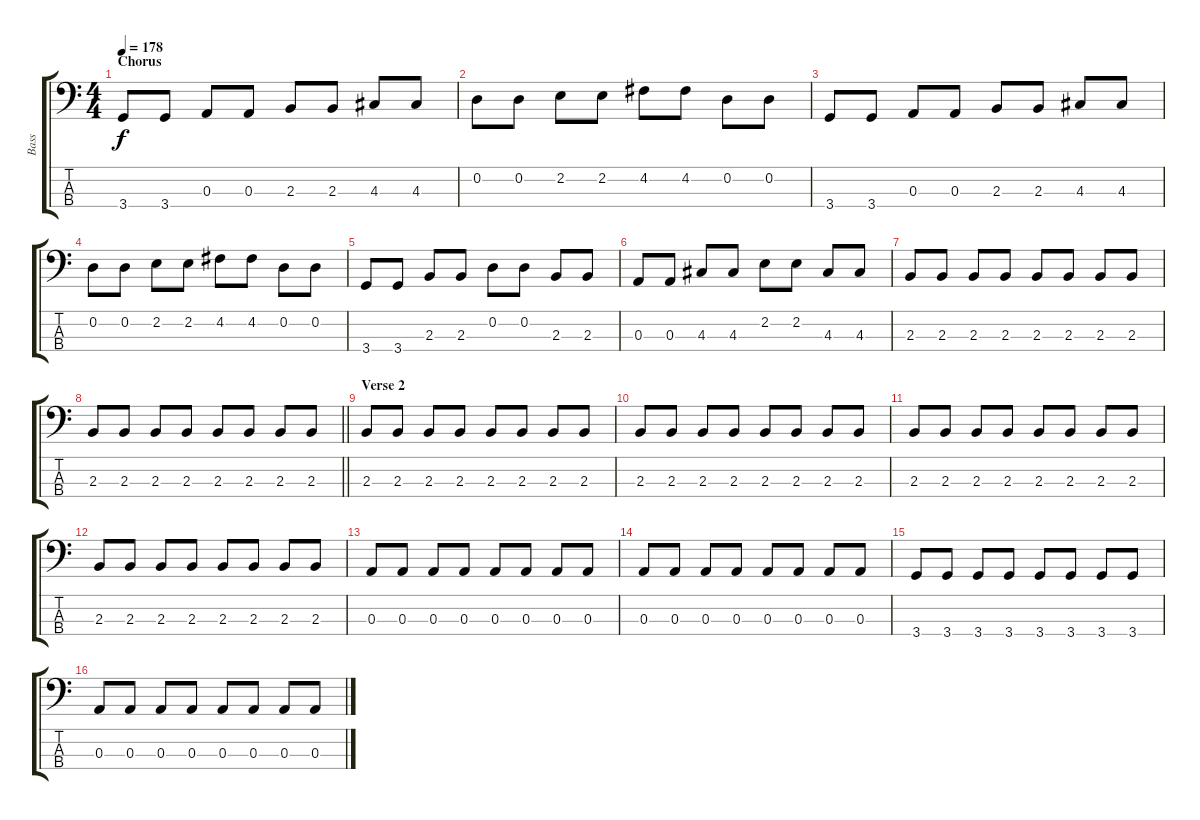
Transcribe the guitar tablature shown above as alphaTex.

\track ("Bass                " "Bass      ") {instrument electricbassfinger}
\staff {score tabs}
\tuning (G2 D2 A1 E1) {hide}
\ts (4 4)
\section ("" "Chorus")
\tempo 178
\clef f4
\ks c
3.4.8{dy f} 3.4.8 0.3.8 0.3.8 2.3.8 2.3.8 4.3.8 4.3.8 |
0.2.8 0.2.8 2.2.8 2.2.8 4.2.8 4.2.8 0.2.8 0.2.8 |
3.4.8 3.4.8 0.3.8 0.3.8 2.3.8 2.3.8 4.3.8 4.3.8 |
0.2.8 0.2.8 2.2.8 2.2.8 4.2.8 4.2.8 0.2.8 0.2.8 |
3.4.8 3.4.8 2.3.8 2.3.8 0.2.8 0.2.8 2.3.8 2.3.8 |
0.3.8 0.3.8 4.3.8 4.3.8 2.2.8 2.2.8 4.3.8 4.3.8 |
2.3.8 2.3.8 2.3.8 2.3.8 2.3.8 2.3.8 2.3.8 2.3.8 |
\barLineRight lightlight
2.3.8 2.3.8 2.3.8 2.3.8 2.3.8 2.3.8 2.3.8 2.3.8 |
\section ("" "Verse 2")
2.3.8 2.3.8 2.3.8 2.3.8 2.3.8 2.3.8 2.3.8 2.3.8 |
2.3.8 2.3.8 2.3.8 2.3.8 2.3.8 2.3.8 2.3.8 2.3.8 |
2.3.8 2.3.8 2.3.8 2.3.8 2.3.8 2.3.8 2.3.8 2.3.8 |
2.3.8 2.3.8 2.3.8 2.3.8 2.3.8 2.3.8 2.3.8 2.3.8 |
0.3.8 0.3.8 0.3.8 0.3.8 0.3.8 0.3.8 0.3.8 0.3.8 |
0.3.8 0.3.8 0.3.8 0.3.8 0.3.8 0.3.8 0.3.8 0.3.8 |
3.4.8 3.4.8 3.4.8 3.4.8 3.4.8 3.4.8 3.4.8 3.4.8 |
0.3.8 0.3.8 0.3.8 0.3.8 0.3.8 0.3.8 0.3.8 0.3.8
